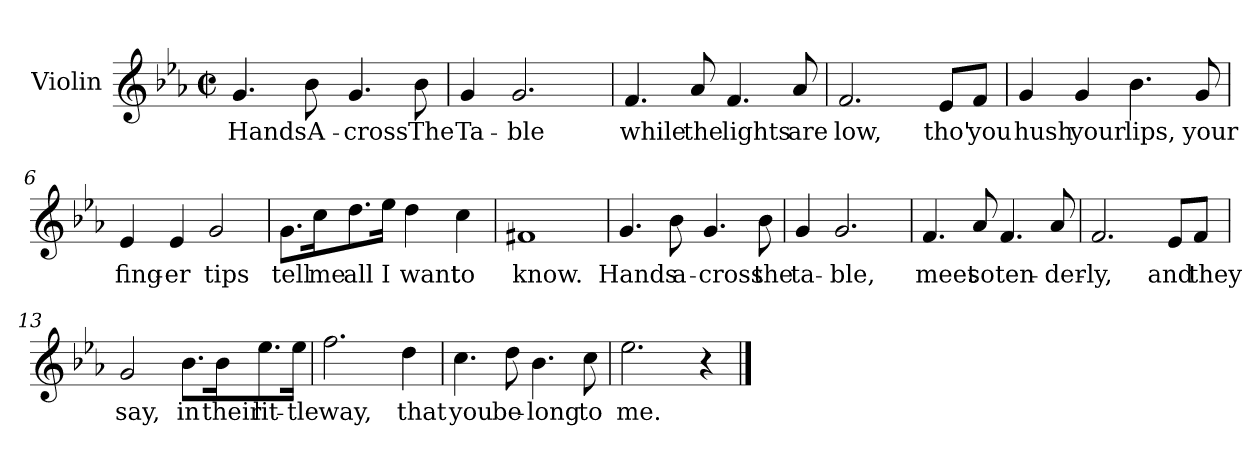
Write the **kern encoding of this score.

**kern	**text
*part1	*part1
*staff1	*staff1
*I"Violin	*
*I'Vln	*
*clefG2	*
*k[b-e-a-]	*
*E-:	*
*M2/2	*
*met(c|)	*
=1	=1
4.g/	Hands
8b-\	A-
4.g/	-cross
8b-\	The
=2	=2
4g/	Ta-
2.g/	-ble
=3	=3
4.f/	while
8a-/	the
4.f/	lights
8a-/	are
=4	=4
2.f/	low,
8e-/L	tho'
8f/J	you
!!LO:LB:g=z
=5	=5
4g/	hush
4g/	your
4.b-\	lips,
8g/	your
=6	=6
4e-/	fing-
4e-/	-er
2g/	tips
=7	=7
8.g\L	tell
16cc\K	me
8.dd\	all
16ee-\Jk	I
4dd\	want
4cc\	to
=8	=8
1f#X	know.
!!LO:LB:g=z
=9	=9
4.g/	Hands
8b-\	a-
4.g/	-cross
8b-\	the
=10	=10
4g/	ta-
2.g/	-ble,
=11	=11
4.f/	meet
8a-/	so
4.f/	ten-
8a-/	-der-
=12	=12
2.f/	-ly,
8e-/L	and
8f/J	they
!!LO:LB:g=z
=13	=13
2g/	say,
8.b-\L	in
16b-\K	their
8.ee-\	lit-
16ee-\Jk	-tle
=14	=14
2.ff\	way,
4dd\	that
=15	=15
4.cc\	you
8dd\	be-
4.b-\	-long
8cc\	to
=16	=16
2.ee-\	me.
4r	.
==	==
*-	*-
